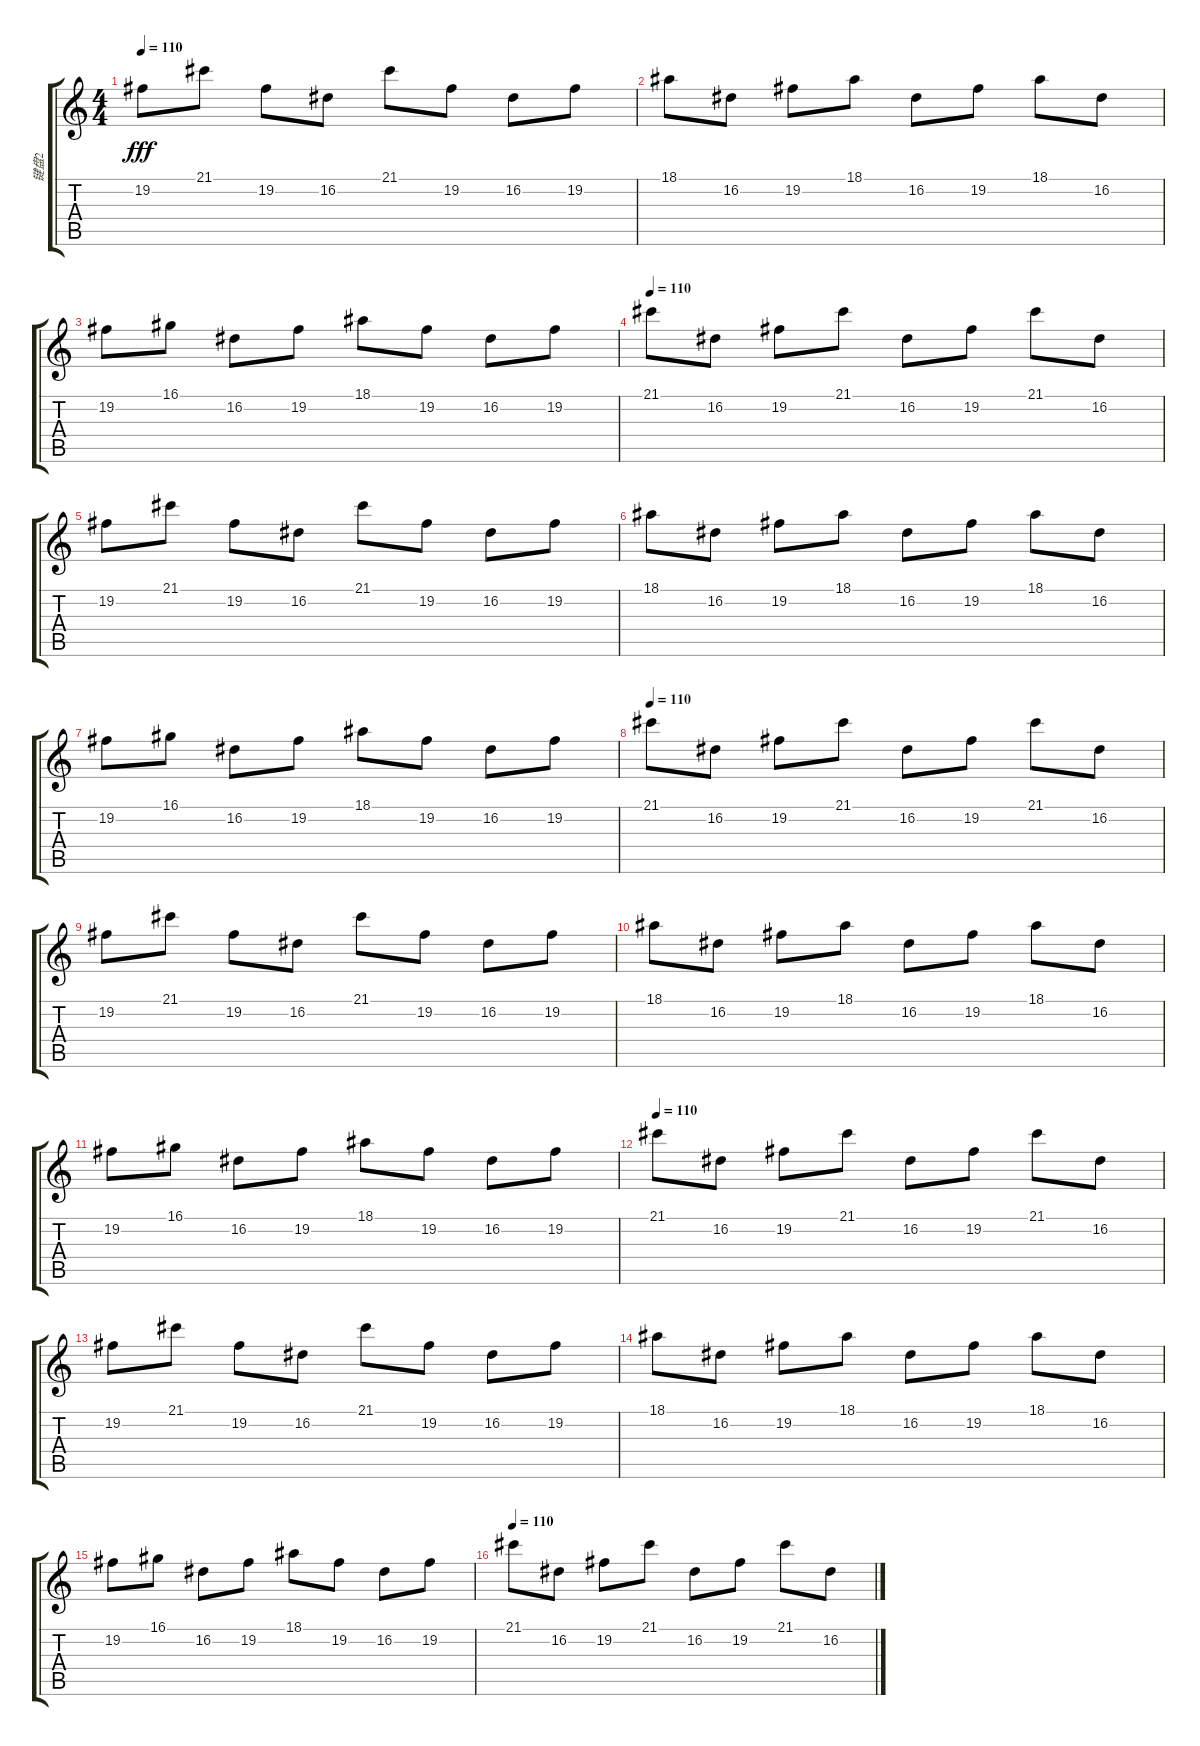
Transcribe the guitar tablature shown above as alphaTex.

\track ("键盘2" "键盘2") {instrument accordion}
\staff {score tabs}
\tuning (E4 B3 G3 D3 A2 E2) {hide}
\ts (4 4)
\tempo 110
\clef g2
\ks c
19.2.8{dy fff} 21.1.8 19.2.8 16.2.8 21.1.8 19.2.8 16.2.8 19.2.8 |
18.1.8 16.2.8 19.2.8 18.1.8 16.2.8 19.2.8 18.1.8 16.2.8 |
19.2.8 16.1.8 16.2.8 19.2.8 18.1.8 19.2.8 16.2.8 19.2.8 |
\tempo 110
21.1.8 16.2.8 19.2.8 21.1.8 16.2.8 19.2.8 21.1.8 16.2.8 |
19.2.8 21.1.8 19.2.8 16.2.8 21.1.8 19.2.8 16.2.8 19.2.8 |
18.1.8 16.2.8 19.2.8 18.1.8 16.2.8 19.2.8 18.1.8 16.2.8 |
19.2.8 16.1.8 16.2.8 19.2.8 18.1.8 19.2.8 16.2.8 19.2.8 |
\tempo 110
21.1.8 16.2.8 19.2.8 21.1.8 16.2.8 19.2.8 21.1.8 16.2.8 |
19.2.8 21.1.8 19.2.8 16.2.8 21.1.8 19.2.8 16.2.8 19.2.8 |
18.1.8 16.2.8 19.2.8 18.1.8 16.2.8 19.2.8 18.1.8 16.2.8 |
19.2.8 16.1.8 16.2.8 19.2.8 18.1.8 19.2.8 16.2.8 19.2.8 |
\tempo 110
21.1.8 16.2.8 19.2.8 21.1.8 16.2.8 19.2.8 21.1.8 16.2.8 |
19.2.8 21.1.8 19.2.8 16.2.8 21.1.8 19.2.8 16.2.8 19.2.8 |
18.1.8 16.2.8 19.2.8 18.1.8 16.2.8 19.2.8 18.1.8 16.2.8 |
19.2.8 16.1.8 16.2.8 19.2.8 18.1.8 19.2.8 16.2.8 19.2.8 |
\tempo 110
21.1.8 16.2.8 19.2.8 21.1.8 16.2.8 19.2.8 21.1.8 16.2.8
